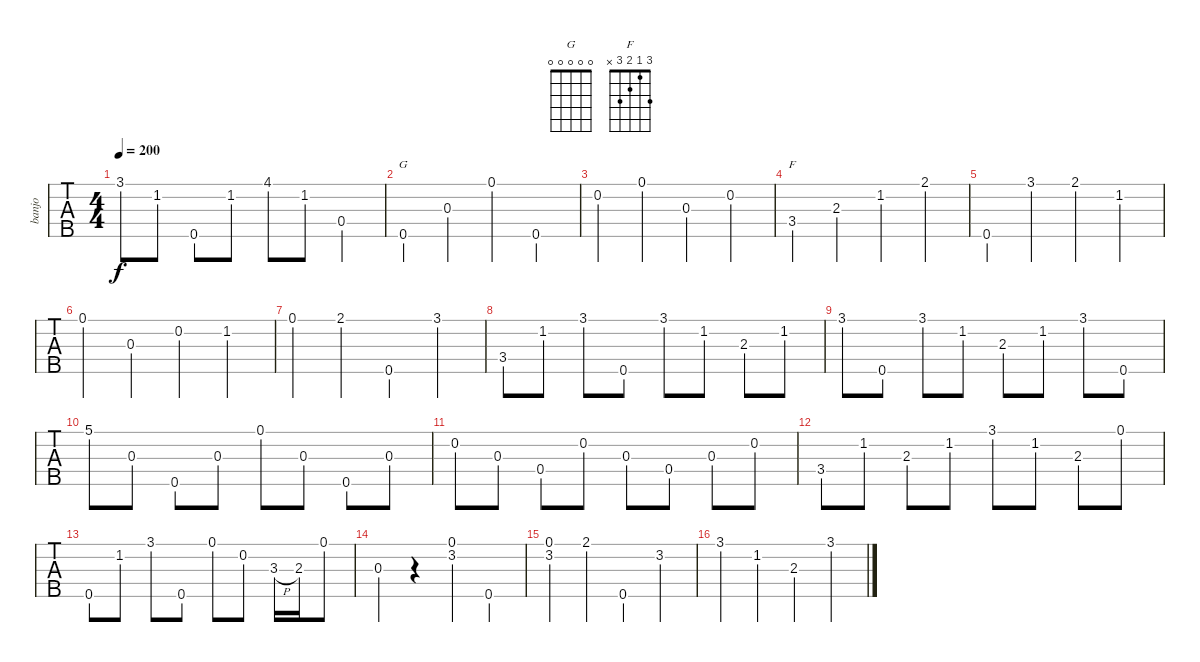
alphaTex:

\track ("banjo" "banjo") {instrument banjo}
\staff {tabs}
\tuning (D4 B3 G3 D3 G4) {hide}
\displaytranspose 12
\chord ("G" 0 0 0 0 0)
\chord ("F" 3 1 2 3 x)
\ts (4 4)
\tempo 200
\clef g2
\ks c
3.1.8{dy f} 1.2.8 0.5.8 1.2.8 4.1.8 1.2.8 0.4.4 |
0.5.4{ch "G"} 0.3.4 0.1.4 0.5.4 |
0.2.4 0.1.4 0.3.4 0.2.4 |
3.4.4{ch "F"} 2.3.4 1.2.4 2.1.4 |
0.5.4 3.1.4 2.1.4 1.2.4 |
0.1.4 0.3.4 0.2.4 1.2.4 |
0.1.4 2.1.4 0.5.4 3.1.4 |
3.4.8 1.2.8 3.1.8 0.5.8 3.1.8 1.2.8 2.3.8 1.2.8 |
3.1.8 0.5.8 3.1.8 1.2.8 2.3.8 1.2.8 3.1.8 0.5.8 |
5.1.8 0.3.8 0.5.8 0.3.8 0.1.8 0.3.8 0.5.8 0.3.8 |
0.2.8 0.3.8 0.4.8 0.2.8 0.3.8 0.4.8 0.3.8 0.2.8 |
3.4.8 1.2.8 2.3.8 1.2.8 3.1.8 1.2.8 2.3.8 0.1.8 |
0.5.8 1.2.8 3.1.8 0.5.8 0.1.8 0.2.8 3.3{h}.16 2.3.16 0.1.8 |
0.3.4 r.4 (0.1 3.2).4 0.5.4 |
(0.1 3.2).4 2.1.4 0.5.4 3.2.4 |
3.1.4 1.2.4 2.3.4 3.1.4
